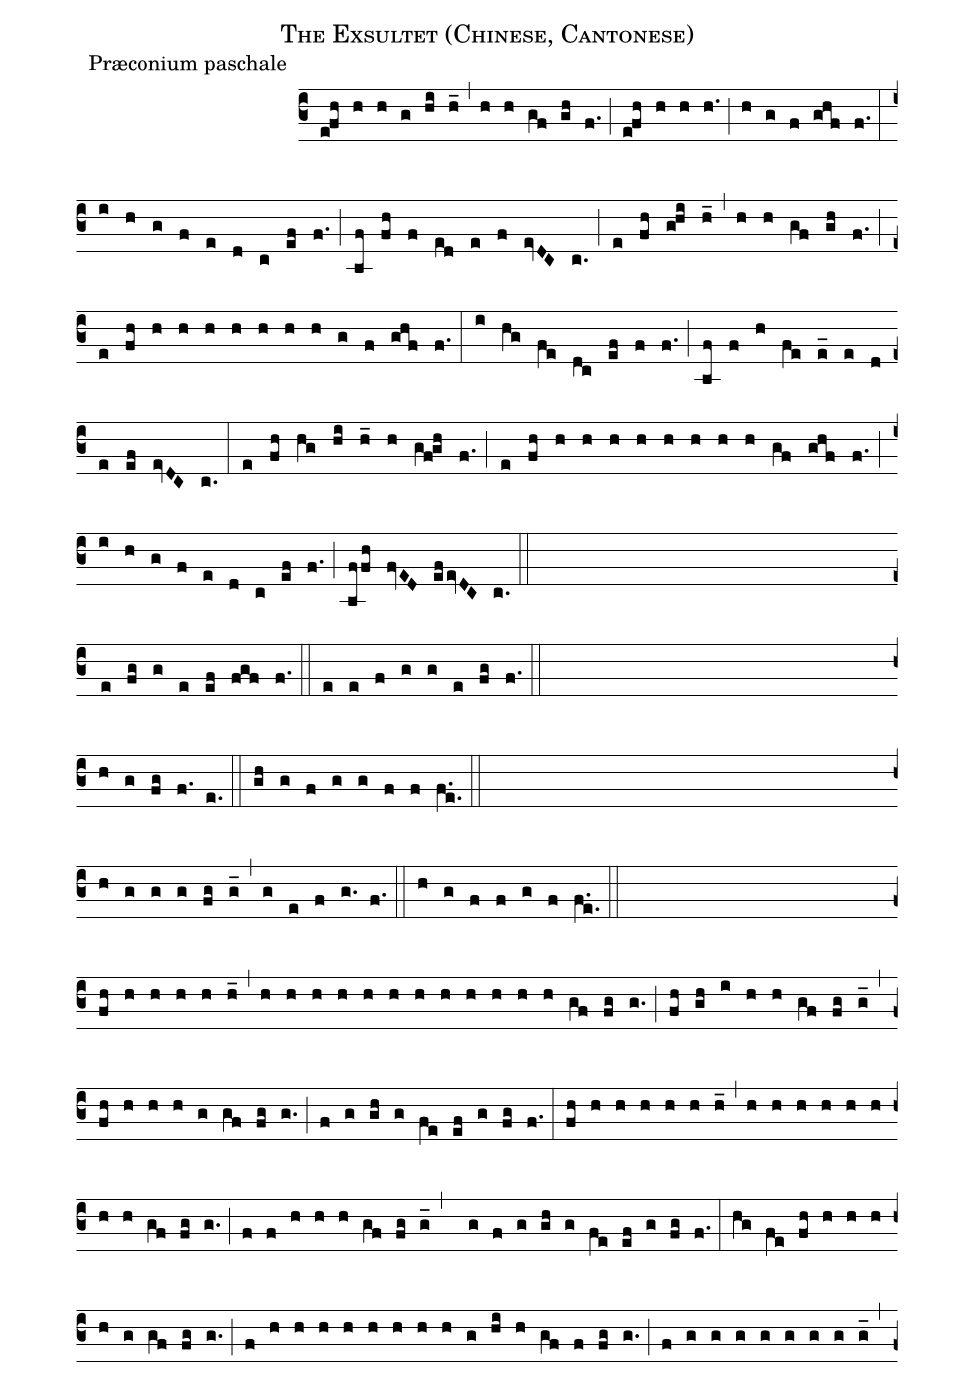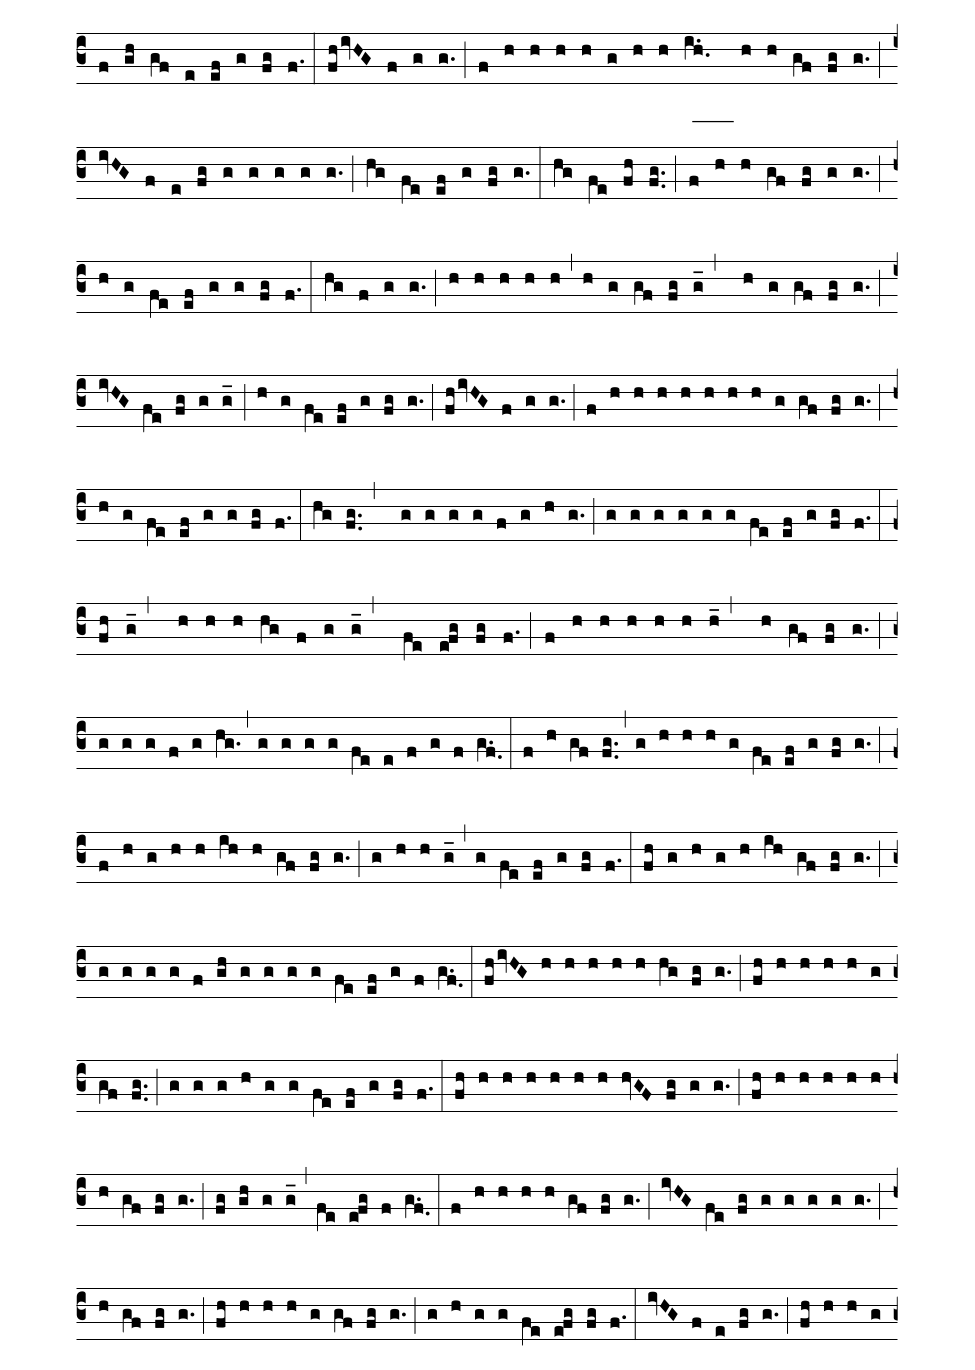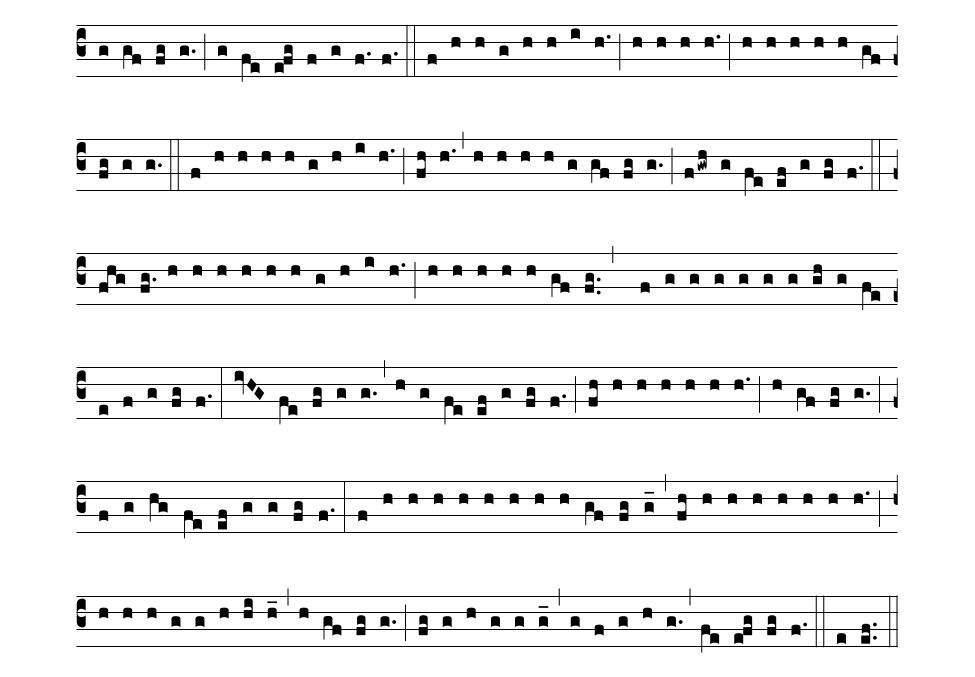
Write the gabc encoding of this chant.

name:The Exsultet (Chinese, Cantonese);
office-part:Præconium paschale;
%%
(c3) 天(efh) 上(h) 的(h) 眾(g) 天(hi) {使}，(h_) (,) 請(h) 歡(h) 欣(gf) 踴(gh) {躍}！(f.) (;)
天(efh) 地(h) 萬(h) {物}，(h.) (;) 請(h) 歡(g) 樂(f) 歌(ghf) {舞}；(f.) (:)
為(i) 了(h) 偉(g) 大(f) 君(e) 王(d) 的(c) 勝(ef) {利}，(f.) (;) 請(bf) 吹(fh) 起(f) 救(ed) 恩(e) 的(f) 號(evDC) {角}！(c.) (;)

普(e) 世(fh) 萬(ghi) {民}，(h_) (,) 請(h) 愉(h) 快(gf) 高(gh) {歌}！(f.) (;)
因(e) 為(fh) 永(h) 生(h) 君(h) 王(h) 的(h) 光(h) 輝(h) 照(g) 亮(f) 了(ghf) {你}。(f.) (:)
全(i) 球(hg) 人(fe) 類(dc) 應(ef) 醒(f) {覺}，(f.) (;)
因(bf) 為(f) 世(h) 界(fe) 的(e_) 黑(e) 暗(d) 已(e) 被(ef) 驅(evDC) {除}！(c.) (:)

慈(e) 母(fh) 聖(hg) 教(hi) {會}，(h_) 喜(h) 樂(gf!gh) {吧}！(f.) (;)
因(e) 為(fh) 如(h) 此(h) 燦(h) 爛(h) 的(h) 光(h) {輝}，(h) 裝(h) 飾(gf) 着(ghf) {妳}！(f.) (;)

天(i) 下(h) 萬(g) {民}，(f) 請(e) 共(d) 聚(c) 一(ef) {堂}，(f.) (;) 歡(bffh) 欣(fvED) 踴(ef/evDC) {躍}！(c.) (::Z)

（【領】{願}(e) 主(fg) 與(g) 你(e) 們(ef) 同(fgf) {在}。(f.) (::)
【答】{也}(e) 與(e) 你(f) 的(g) 心(g) 靈(e) 同(fg) {在}。）(f.) (::Z)

【領】{請}(h) 舉(g) 心(fg) 向(f.) {上}。(e.) (::)
【答】{我}(gh) 們(g) 全(f) 心(g) 歸(g) 向(f) 上(f) {主}。(f.e.) (::Z)

【領】{請}(h) 大(g) 家(g) 感(g) 謝(fg) {主}，(g_) (,) 我(g) 們(e) 的(f) 天(g.) {主}。(f.) (::)
【答】{這}(h) 是(g) 理(f) 所(f) 當(g) 然(f) {的}。(f.e.) (::Z)

我(fh) 們(h) 全(h) 心(h) 全(h) {靈}、(h_) (,) 同(h) 聲(h) 讚(h) 頌(h) 無(h) 形(h) 無(h) 狀(h) 的(h) 全(h) 能(h) 天(h) 主(gf) 聖(fg) {父}，(g.) (;)
稱(fh) 揚(gh) 祂(i) 的(h) 唯(h) 一(gf) 聖(fg) {子}、(g_) (,) 我(fh) 們(h) 的(h) 主(h) 耶(g) 穌(gf) 基(fg) {督}，(g.) (;) 這(f) 實(g) 在(gh) 是(g) 理(fe) 所(ef) 當(g) 然(fg) {的}；(f.) (:)
因(fh) 為(h) 基(h) 督(h) 代(h) 我(h) {們}，(h_) (,) 向(h) 聖(h) 父(h) 還(h) 清(h) 了(h) 亞(h) 當(h) 的(gf) 罪(fg) {債}，(g.) (;)
並(f) 為(f) 我(h) 們(h) 受(h) 苦(gf) 犧(fg) {牲}，(g_,) 免(g) 除(f) 了(g) 我(gh) 們(g) 應(fe) 受(ef) 的(g) 處(fg) {罰}。(f.) (:)

現(hg) 在(fe) 正(fh) 是(h) 我(h) 們(h) 的(h) 逾(g) 越(gf) 慶(fg) {典}：(g.) (;)
真(f) 正(h) 的(h) 逾(h) 越(h) 節(h) 羔(h) 羊(h) 已(h) 為(g) 我(hi) 們(h) 作(gf) 了(f) 犧(fg) {牲}，(g.) (;)
祂(f) 的(g) 寶(g) 血(g) 祝(g) 聖(g) 了(g) 我(g) {們}，(g_) (,) 保(f) 護(gh) 我(gf) 們(e) 闔(ef) 家(g) 平(fg) {安}。(f.) (:)

在(fhivHG) 這(f) 一(g) {夜}，(g.) (;)
祢(f) 拯(h) 救(h) 了(h) 我(h) 們(g) 的(h) 祖(h) {先}——(i.h.) 以(h) 色(h) 列(gf) 子(fg) {民}；(g.) (;)
祢(ivHG) 幫(f) 助(e) 他(fg) 們(g) 逃(g) 離(g) 埃(g) {及}，(g.) (;)
安(hg) 然(fe) 渡(ef) 過(g) 紅(fg) {海}。(g.) (:)

在(hg) 這(fe) 一(fh) {夜}，(f.g.) (;) 祢(f) 藉(h) 火(h) 柱(gf) 的(fg) 光(g) {芒}，(g.) (;)
驅(h) 散(g) 了(fe) 罪(ef) 惡(g) 的(g) 黑(fg) {暗}。(f.) (:)

在(hg) 這(f) 一(g) {夜}，(g.) (;) 普(h) 世(h) 基(h) 督(h) {徒}，(h) (,) 遠(h) 離(g) 了(gf) 邪(fg) {惡}，(g_,) 滌(h) 除(g) 了(gf) 罪(fg) {污}，(g.) (;)
恢(ivHG) 復(fe) 了(fg) 聖(g) {寵}，(g_) (;) 加(h) 入(g) 聖(fe) 者(ef) 的(g) 行(fg) {列}。(g.) (;)

在(fhivHG) 這(f) 一(g) {夜}，(g.) (;) 耶(f) 穌(h) 基(h) 督(h) 摧(h) 毀(h) 了(h) 死(h) 亡(g) 的(gf) 鎖(fg) {鍊}，(g.) (;) 凱(h) 旋(g) 地(fe) 走(ef) 出(g) 了(g) 陰(fg) {府}。(f.) (:)

的(hg) {確}，(f.g.,) 若(g) 得(g) 不(g) 到(g) 祢(f) 的(g) 救(h) {贖}，(g.) (;) 我(g) 們(g) 的(g) 人(g) 生(g) 便(g) 毫(fe) 無(ef) 價(g) 值(fg) {了}。(f.) (:)

聖(fh) {父}，(g_,) 祢(h) 對(h) 我(h) 們(hg) 的(f) 眷(g) {愛}，(g_,) 令(fe) 人(efg) 驚(fg) {訝}；(f.) (;)
祢(f) 對(h) 我(h) 們(h) 的(h) 寵(h) {愛}，(h_,) 無(h) 法(gf) 估(fg) {計}：(g.) (;)
為(g) 了(g) 拯(g) 救(f) 奴(g) {婢}，(hg.) (,) 祢(g) 竟(g) 然(g) 捨(g) 棄(fe) 了(e) 祢(f) 的(g) 愛(f) {子}。(g.f.) (:)

亞(f) 當(h) 之(gf) 罪(f.g.) (,) 賴(g) 基(h) 督(h) 的(h) 死(g) 亡(fe) 一(ef) 筆(g) 勾(fg) {消}，(g.) (;)
啊！(f) 天(h) 主(g) 的(h) 救(h) 恩(ih) 高(h) 深(gf) 莫(fg) {測}；(g.) (;) 亞(g) 當(h) 的(h) 罪(g_) (,) 反(g) 而(fe) 成(ef) 了(g) 必(fg) {要}！(f.) (:)

使(fh) 人(g) 因(h) 禍(g) 得(h) 福(ih) 的(gf) 罪(fg) {啊}！(g.) (;) 祢(g) 竟(g) 然(g) 為(g) 人(f) 帶(gh) 來(g) 了(g) 如(g) 此(g) 偉(fe) 大(ef) 的(g) 救(f) {主}。(g.f.) (:)

{啊}，(fhivHG) 這(h) 真(h) 是(h) 有(h) 福(h) 的(hg) 一(fg) {夜}，(g.) (;)
因(fh) 為(h) 只(h) 有(h) 它(h) 才(g) 知(gf) 道(f.g.) (;)
基(g) 督(g) 從(g) 死(h) 者(g) 中(g) 復(fe) 活(ef) 的(g) 時(fg) {刻}！(f.) (:)

這(fh) 就(h) 是(h) 經(h) 上(h) 所(h) 載(h) 的(hvGF) 那(fg) 一(g) {夜}：(g.) (;)
黑(fh) 夜(h) 有(h) 如(h) 白(h) 晝(h) 一(h) 樣(gf) 光(fg) {明}，(g.) (;)
照(fg) 亮(gh) 了(g) {我}，(g_) (,) 使(fe) 我(efg) 陶(f) {醉}！(g.f.) (:)

這(f) 真(h) 是(h) 神(h) 聖(h) 的(gf) 一(fg) {夜}：(g.) (;)
它(ivHG) 為(fe) 我(fg) 們(g) 驅(g) 逐(g) 邪(g) {惡}，(g.) (;)
滌(h) 除(gf) 罪(fg) {過}，(g.) (;)
使(fh) 墮(h) 落(h) 者(h) 痛(g) 改(gf) 前(fg) {非}，(g.) (;)
給(g) 憂(h) 苦(g) 者(g) 帶(fe) 來(efg) 喜(fg) {樂}；(f.) (:)

它(ivHG) 消(f) 除(e) 仇(fg) {恨}，(g.) (;)
克(fh) 服(h) 了(h) 罪(g) 惡(g) 的(gf) 勢(fg) {力}，(g.) (;) 帶(g) 來(fe) 真(efg) 正(f) 的(g) 和(f.) {平}。(f.) (::)

這(f) 真(h) 是(h) 有(g) 福(h) 的(h) 一(i) {夜}，(h.) (;) 天(h) 地(h) 共(h) {融}，(h.) (;) 天(h) 主(h) 和(h) 人(h) 類(h) 和(gf) 好(fg) 如(g) {初}。(g.) (::)

在(f) 這(h) 充(h) 滿(h) 恩(h) 寵(g) 的(h) 一(i) {夜}，(h.) (;) 聖(fh) {父}，(h.) (,) 請(h) 接(h) 納(h) 我(h) 們(g) 的(gf) 頌(fg) {讚}，(g.) (;) 收(fgwh) 納(g) 教(fe) 會(ef) 的(g) 晚(fg) {祭}。(f.) (::)

上(fhg) {主}，(fg.) 我(h) 們(h) 把(h) 這(h) 蠟(h) 燭(h) 奉(g) 獻(h) 給(i) {祢}，(h.) (;)
為(h) 光(h) 榮(h) 祢(h) 的(h) 聖(gf) {名}，(f.g.,)
願(f) 它(g) 猶(g) 如(g) 馨(g) 香(g) 的(g) 祭(gh) {獻}，(g) 蒙(fe) 受(e) 祢(f) 的(g) 悅(fg) {納}；(f.) (:)
願(ivHG) 它(fe) 的(fg) 光(g) 芒(g.) (,) 驅(h) 除(g) 長(fe) 夜(ef) 的(g) 黑(fg) {暗}，(f.) (;)
加(fh) 入(h) 星(h) 辰(h) 的(h) 行(h) {列}，(h.) (;) 照(h) 耀(gf) 四(fg) {方}，(g.) (;)
直(f) 到(g) 曉(hg) 明(fe) 之(ef) 星(g) 的(g) 昇(fg) {起}。(f.) (:)
這(f) 永(h) 遠(h) 照(h) 耀(h) 我(h) 們(h) 的(h) 曉(h) 明(gf) 之(fg) {星}，(g_) (,) 就(fh) 是(h) 祢(h) 的(h) 聖(h) 子(h) 基(h) {督}；(h.) (;)
祂(h) 已(h) 從(h) 死(g) 者(g) 中(h) 復(hi) {活}，(h_) (,)
光(h) 照(gf) 普(fg) {世}；(g.) (;) 祂(fg) 和(g) 祢(h) 及(g) 聖(g) 神(g_) (,) 是(g) 唯(f) 一(g) 天(h) {主}，(g.) (,)
永(fe) 生(efg) 永(fg) {王}。(f.) (::)

亞(e) {孟}。(e.f.) (::)
